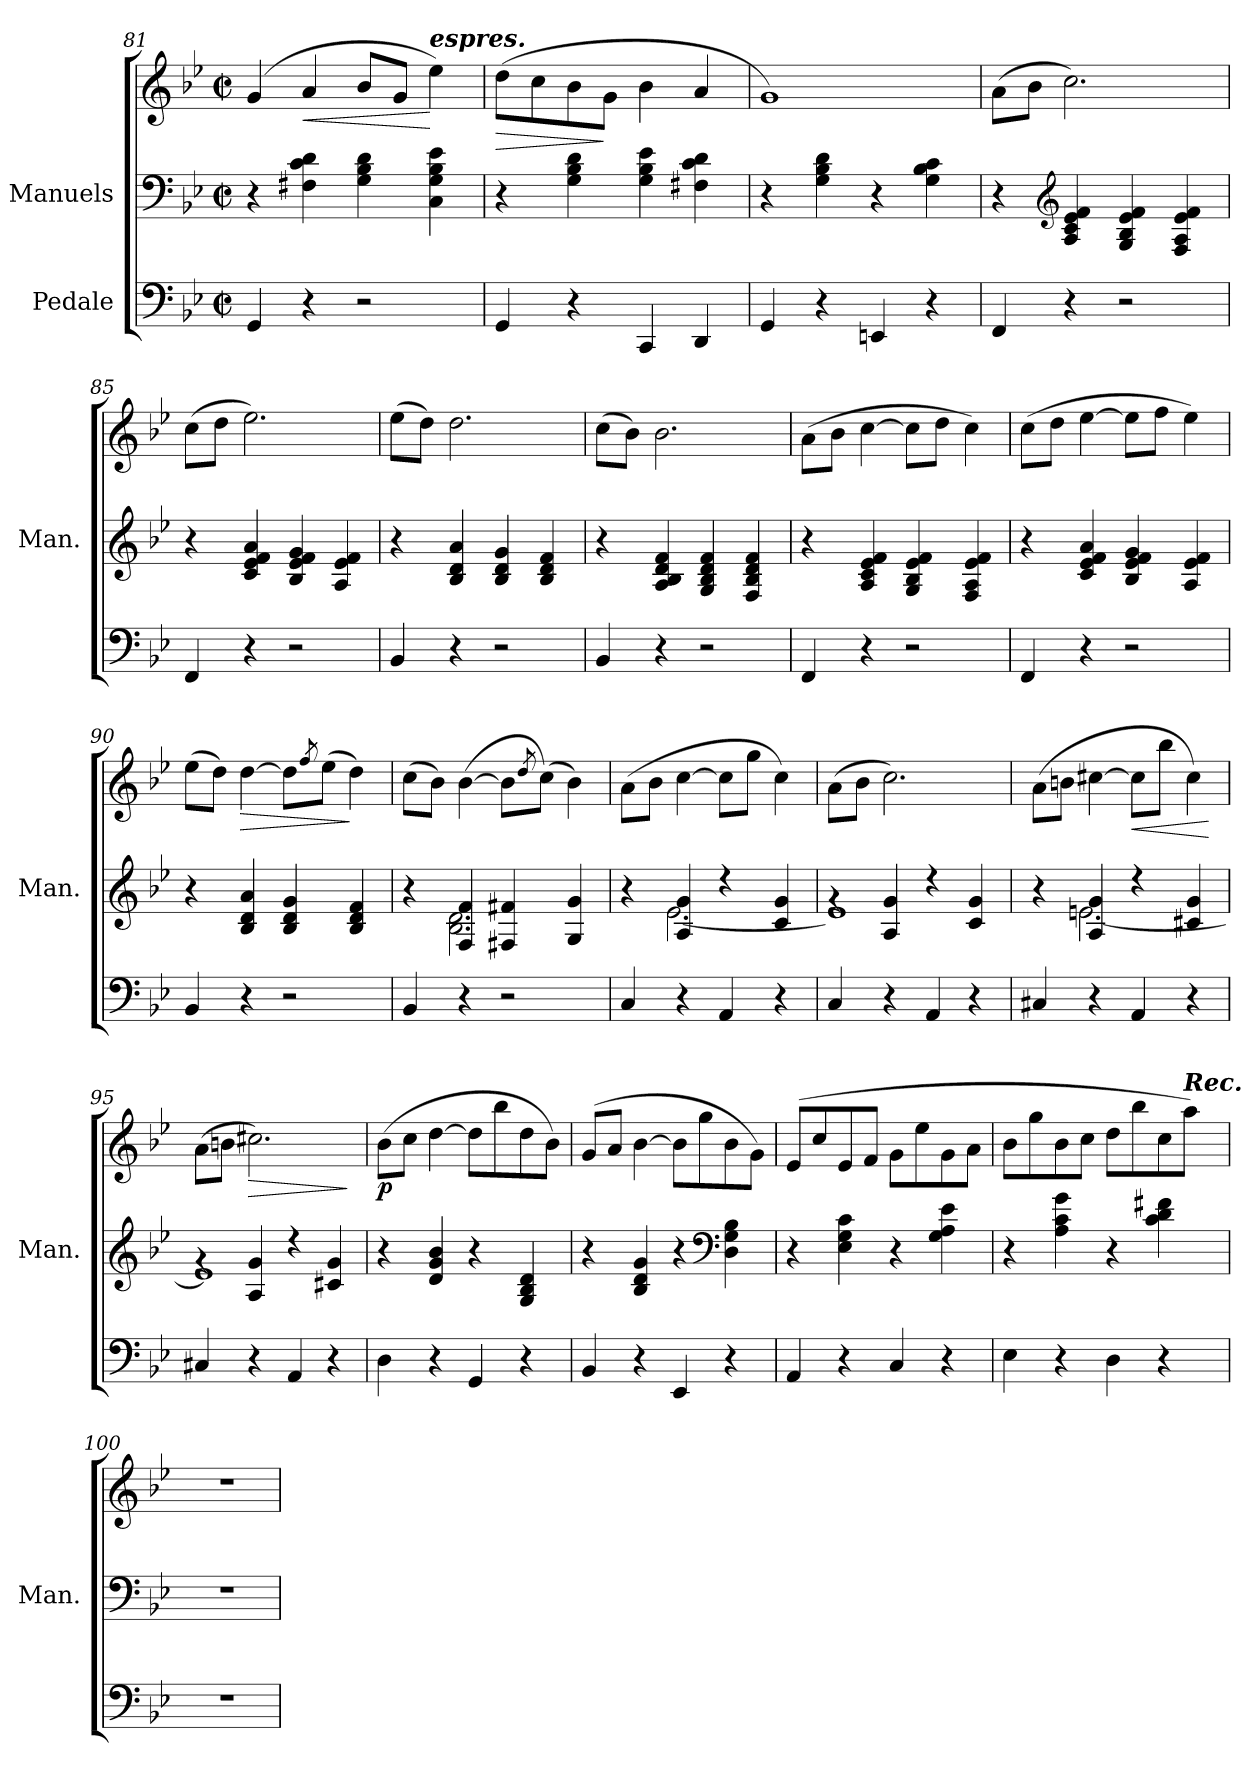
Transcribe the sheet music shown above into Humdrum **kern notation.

**kern	**kern	**kern	**dynam
*part2	*part1	*part1	*part1
*staff3	*staff2	*staff1	*staff1/2
*I"Pedale	*I"Manuels	*	*
*	*I'Man.	*	*
*clefF4	*clefF4	*clefG2	*
*k[b-e-]	*k[b-e-]	*k[b-e-]	*
*M4/4	*M4/4	*M4/4	*
*met(c|)	*met(c|)	*met(c|)	*
=81	=81	=81	=81
4GG/	4r	(4g/	.
!	!	!	!LO:HP:b
4r	4F#X\ 4c\ 4d\	4a/	<
2r	4G\ 4B-\ 4d\	8b-/L	.
.	.	8g/J	.
!	!	!LO:TX:a:Bi:t=espres.	!
.	4C\ 4G\ 4B-\ 4e-\	4ee-\)	[
=82	=82	=82	=82
!	!	!	!LO:HP:b
4GG/	4r	(8dd\L	>
.	.	8cc\	.
4r	4G\ 4B-\ 4d\	8b-\	.
.	.	8g\J	]
4CC/	4G\ 4B-\ 4e-\	4b-\	.
4DD/	4F#X\ 4c\ 4d\	4a/	.
!!LO:LB:g=z
=83	=83	=83	=83
4GG/	4r	1g)	.
4r	4G\ 4B-\ 4d\	.	.
4EEn/	4r	.	.
4r	4G\ 4B-\ 4c\	.	.
=84	=84	=84	=84
4FF/	4r	(8a\L	.
.	.	8b-\J	.
*	*clefG2	*	*
4r	4A/ 4c/ 4e-/ 4f/	2.cc\)	.
2r	4G/ 4B-/ 4e-/ 4f/	.	.
.	4F/ 4A/ 4e-/ 4f/	.	.
=85	=85	=85	=85
4FF/	4r	(8cc\L	.
.	.	8dd\J	.
4r	4c/ 4e-/ 4f/ 4a/	2.ee-\)	.
2r	4B-/ 4e-/ 4f/ 4g/	.	.
.	4A/ 4e-/ 4f/	.	.
=86	=86	=86	=86
4BB-/	4r	(8ee-\L	.
.	.	8dd\J)	.
4r	4B-/ 4d/ 4a/	2.dd\	.
2r	4B-/ 4d/ 4g/	.	.
.	4B-/ 4d/ 4f/	.	.
=87	=87	=87	=87
4BB-/	4r	(8cc\L	.
.	.	8b-\J)	.
4r	4A/ 4B-/ 4d/ 4f/	2.b-\	.
2r	4G/ 4B-/ 4d/ 4f/	.	.
.	4F/ 4B-/ 4d/ 4f/	.	.
=88	=88	=88	=88
4FF/	4r	(8a\L	.
.	.	8b-\J	.
4r	4A/ 4c/ 4e-/ 4f/	[4cc\	.
2r	4G/ 4B-/ 4e-/ 4f/	8cc\L]	.
.	.	8dd\J	.
.	4F/ 4A/ 4e-/ 4f/	4cc\)	.
=89	=89	=89	=89
4FF/	4r	(8cc\L	.
.	.	8dd\J	.
4r	4c/ 4e-/ 4f/ 4a/	[4ee-\	.
2r	4B-/ 4e-/ 4f/ 4g/	8ee-\L]	.
.	.	8ff\J	.
.	4A/ 4e-/ 4f/	4ee-\)	.
!!LO:LB:g=z
=90	=90	=90	=90
4BB-/	4r	(8ee-\L	.
.	.	8dd\J)	.
!	!	!	!LO:HP:b
4r	4B-/ 4d/ 4a/	([4dd\	>
2r	4B-/ 4d/ 4g/	8dd\L]	.
.	.	8qff/	.
.	.	(8ee-\J	.
.	4B-/ 4d/ 4f/	4dd\)	]
=91	=91	=91	=91
*	*^	*	*
4BB-/	4r	4ryy	(8cc\L	.
.	.	.	8b-\J)	.
4r	4F/ 4f/	2.B-\ 2.d\	([4b-\	.
2r	4F#X/ 4f#X/	.	8b-\L]	.
.	.	.	8qdd/	.
.	.	.	(8cc\J)	.
.	4G/ 4g/)	.	4b-\)	.
=92	=92	=92	=92	=92
4C/	4r	4ryy	(8a\L	.
.	.	.	8b-\J	.
4r	4A/ 4g/	[2.e-\	[4cc\	.
4AA/	4r	.	8cc\L]	.
.	.	.	8gg\J	.
4r	4c/ 4g/	.	4cc\)	.
=93	=93	=93	=93	=93
4C/	4rg	1e-]	(8a\L	.
.	.	.	8b-\J	.
4r	4A/ 4g/	.	2.cc\)	.
4AA/	4r	.	.	.
4r	4c/ 4g/	.	.	.
=94	=94	=94	=94	=94
4C#X/	4r	4ryy	(8a\L	.
.	.	.	8bn\J	.
4r	4A/ 4g/	[2.en\	[4cc#X\	.
!	!	!	!	!LO:HP:b
4AA/	4r	.	8cc#\L]	<
.	.	.	8bb-\J	.
4r	4c#X/ 4g/	.	4cc#\)	.
*	*v	*v	*	*
.	.	.	[
=95	=95	=95	=95
*	*^	*	*
4C#X/	4rg	1e]	(8a\L	.
.	.	.	8bn\J	.
!	!	!	!	!LO:HP:b
4r	4A/ 4g/	.	2.cc#X\)	>
4AA/	4r	.	.	.
4r	4c#X/ 4g/	.	.	.
*	*v	*v	*	*
.	.	.	]
!!LO:PB:g=z
=96	=96	=96	=96
!	!	!	!LO:DY:b
4D\	4r	(8b-\L	p
.	.	8cc\J	.
4r	4d/ 4g/ 4b-/	[4dd\	.
4GG/	4r	8dd\L]	.
.	.	8bb-\	.
4r	4G/ 4B-/ 4d/	8dd\	.
.	.	8b-\J)	.
=97	=97	=97	=97
4BB-/	4r	(8g/L	.
.	.	8a/J	.
4r	4B-/ 4d/ 4g/	[4b-\	.
4EE-/	4r	8b-\L]	.
.	.	8gg\	.
*	*clefF4	*	*
4r	4D\ 4G\ 4B-\	8b-\	.
.	.	8g\J)	.
=98	=98	=98	=98
4AA/	4r	(8e-/L	.
.	.	8cc/	.
4r	4E-\ 4G\ 4c\	8e-/	.
.	.	8f/J	.
4C/	4r	8g\L	.
.	.	8ee-\	.
4r	4G\ 4A\ 4e-\	8g\	.
.	.	8a\J	.
=99	=99	=99	=99
4E-\	4r	8b-\L	.
.	.	8gg\	.
4r	4A\ 4c\ 4g\	8b-\	.
.	.	8cc\J	.
4D\	4r	8dd\L	.
.	.	8bb-\	.
4r	4c\ 4d\ 4f#X\	8cc\	.
!	!	!LO:TX:a:Bi:t=Rec.	!
.	.	8aa\J)	.
=100	=100	=100	=100
1r	1r	1r	.
=	=	=	=
*-	*-	*-	*-
